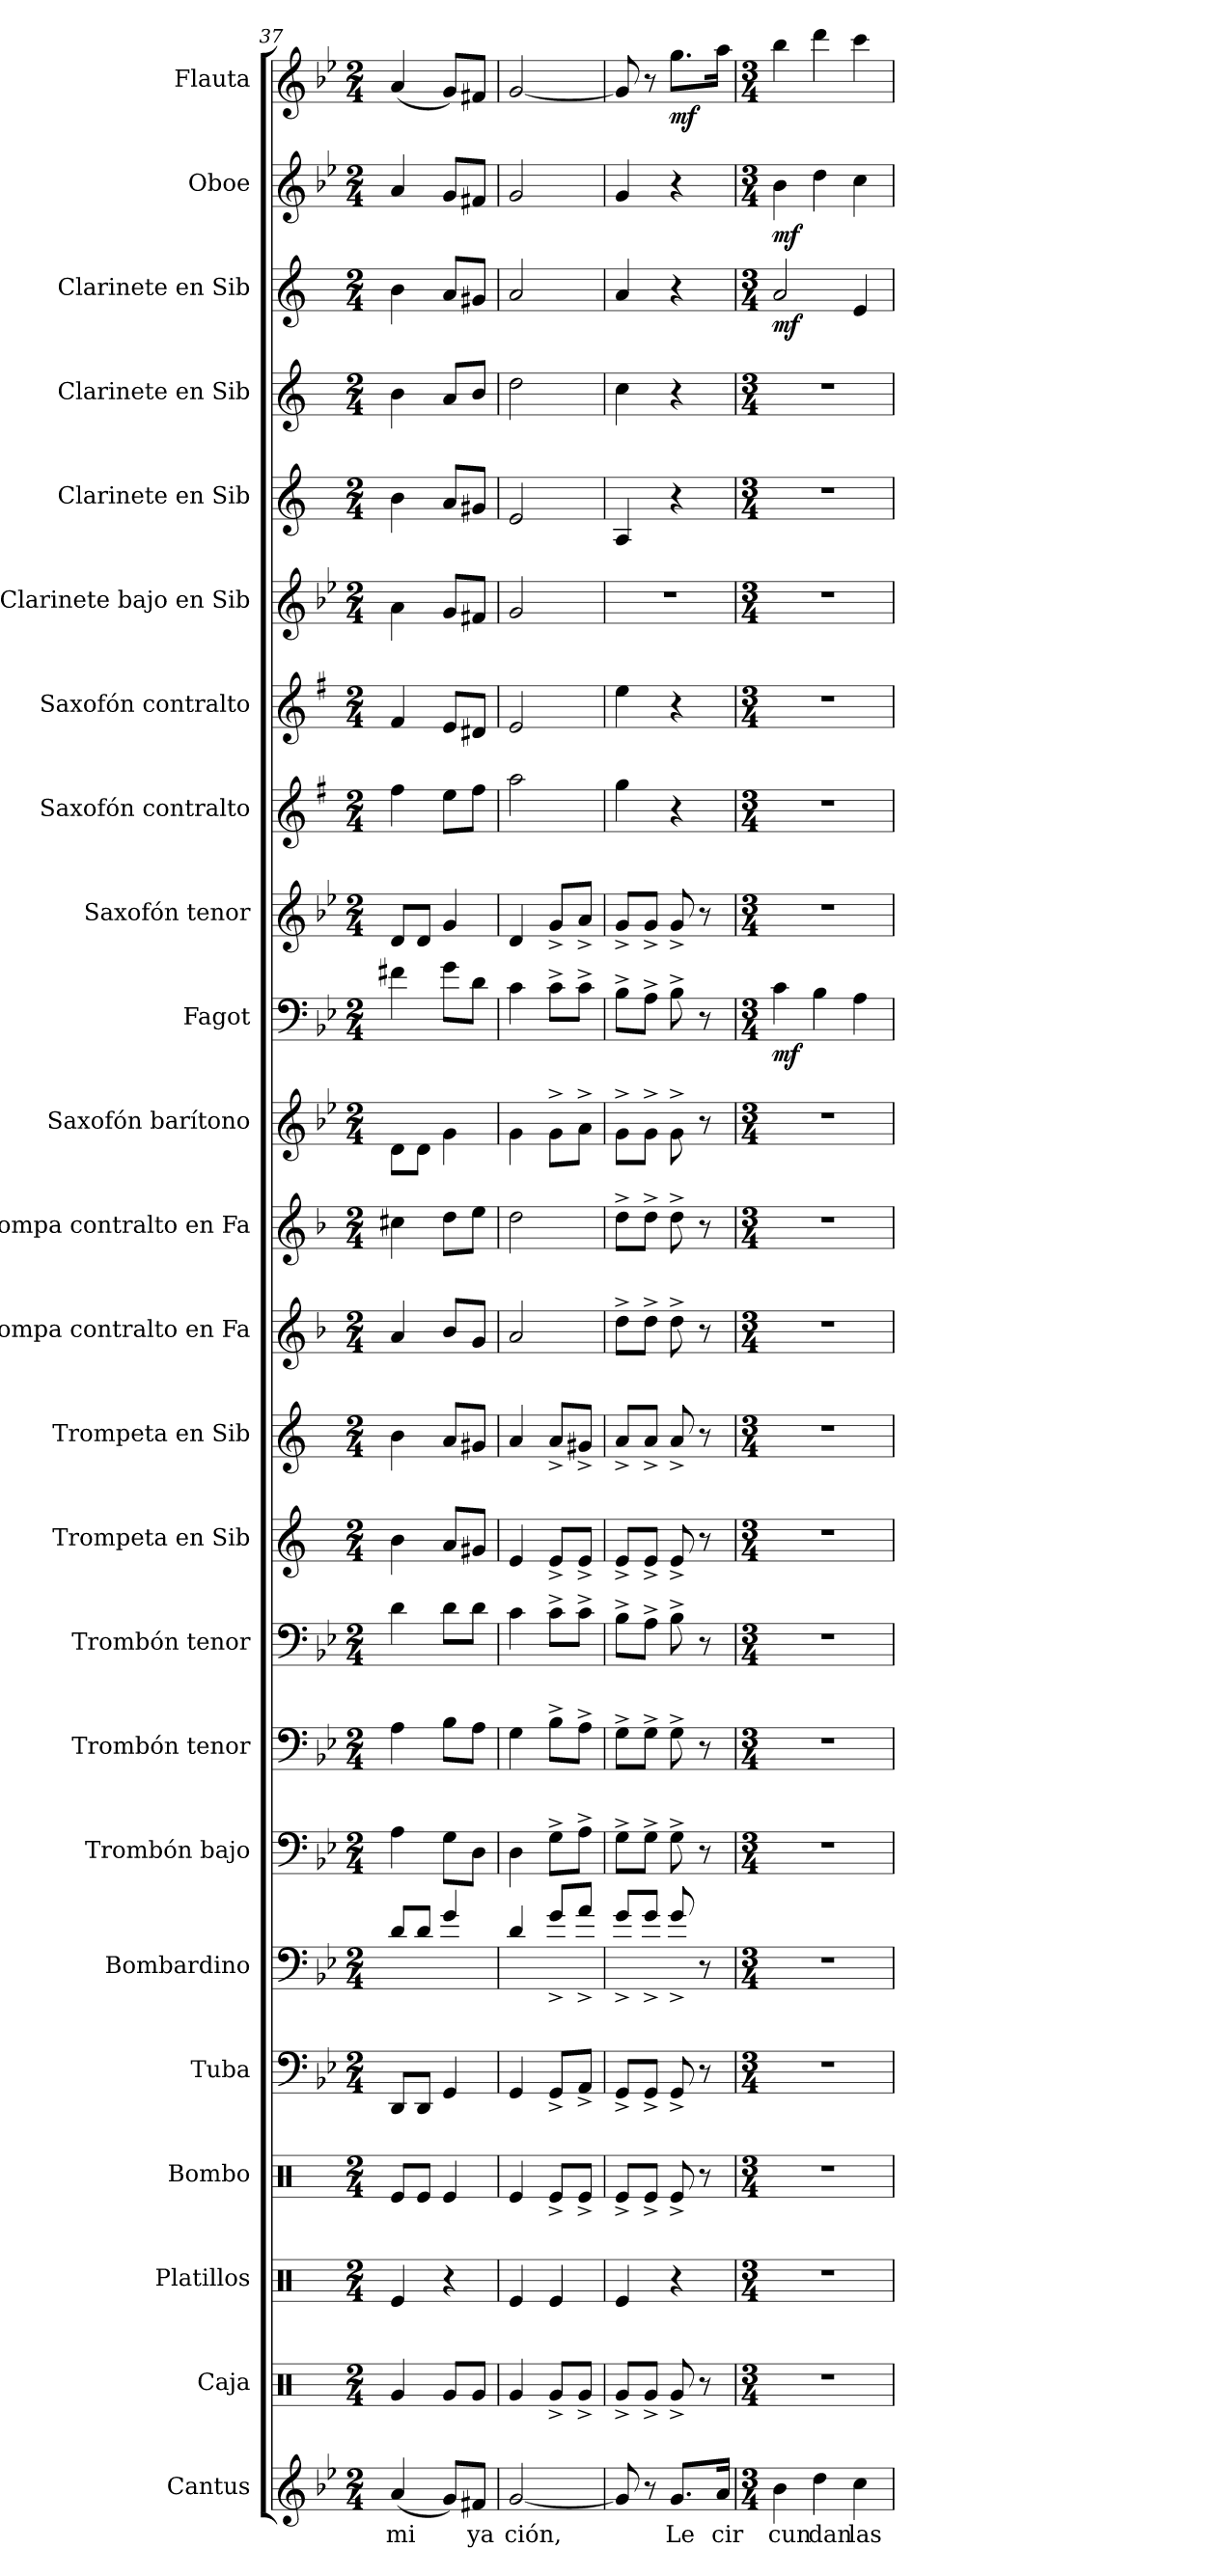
**kern	**text	**kern	**kern	**kern	**kern	**kern	**kern	**kern	**kern	**kern	**kern	**kern	**kern	**kern	**kern	**dynam	**kern	**kern	**kern	**kern	**kern	**kern	**kern	**dynam	**kern	**dynam	**kern	**dynam
*part24	*part24	*part23	*part22	*part21	*part20	*part19	*part18	*part17	*part16	*part15	*part14	*part13	*part12	*part11	*part10	*part10	*part9	*part8	*part7	*part6	*part5	*part4	*part3	*part3	*part2	*part2	*part1	*part1
*staff24	*staff24	*staff23	*staff22	*staff21	*staff20	*staff19	*staff18	*staff17	*staff16	*staff15	*staff14	*staff13	*staff12	*staff11	*staff10	*staff10	*staff9	*staff8	*staff7	*staff6	*staff5	*staff4	*staff3	*staff3	*staff2	*staff2	*staff1	*staff1
*I"Cantus	*	*I"Caja	*I"Platillos	*I"Bombo	*I"Tuba	*I"Bombardino	*I"Trombón bajo	*I"Trombón tenor	*I"Trombón tenor	*I"Trompeta en Sib	*I"Trompeta en Sib	*I"Trompa contralto en Fa	*I"Trompa contralto en Fa	*I"Saxofón barítono	*I"Fagot	*	*I"Saxofón tenor	*I"Saxofón contralto	*I"Saxofón contralto	*I"Clarinete bajo en Sib	*I"Clarinete en Sib	*I"Clarinete en Sib	*I"Clarinete en Sib	*	*I"Oboe	*	*I"Flauta	*
*I'Cant.	*	*I'Caja	*I'Plat.	*I'Bmb.	*I'Tba.	*I'Bomb.	*I'Tbn. baj.	*I'Tbn.	*I'Tbn.	*I'Tpt.	*I'Tpt.	*I'Trmp. La	*I'Trmp. La	*I'Sax. bar.	*	*	*I'Sax. ten.	*I'Sax. ctrl.	*I'Sax. ctrl.	*I'Cl. bajo	*I'Cl.	*I'Cl.	*I'Cl.	*	*I'Ob.	*	*I'Fl.	*
*clefG2	*	*clefX	*clefX	*clefX	*clefF4	*clefF4	*clefF4	*clefF4	*clefF4	*clefG2	*clefG2	*clefG2	*clefG2	*clefG2	*clefF4	*	*clefG2	*clefG2	*clefG2	*clefG2	*clefG2	*clefG2	*clefG2	*	*clefG2	*	*clefG2	*
*	*	*	*	*	*	*ITrd8c14	*	*	*	*ITrd1c2	*ITrd1c2	*ITrd4c7	*ITrd4c7	*ITrd12c21	*	*	*ITrd8c14	*ITrd5c9	*ITrd5c9	*ITrd8c14	*ITrd1c2	*ITrd1c2	*ITrd1c2	*	*	*	*	*
*k[b-e-]	*	*k[]	*k[]	*k[]	*k[b-e-]	*k[b-e-]	*k[b-e-]	*k[b-e-]	*k[b-e-]	*k[b-e-]	*k[b-e-]	*k[b-e-]	*k[b-e-]	*k[b-e-]	*k[b-e-]	*	*k[b-e-]	*k[b-e-]	*k[b-e-]	*k[b-e-]	*k[b-e-]	*k[b-e-]	*k[b-e-]	*	*k[b-e-]	*	*k[b-e-]	*
*B-:	*	*C:	*C:	*C:	*B-:	*B-:	*B-:	*B-:	*B-:	*B-:	*B-:	*B-:	*B-:	*B-:	*B-:	*	*B-:	*B-:	*B-:	*B-:	*B-:	*B-:	*B-:	*	*B-:	*	*B-:	*
*M2/4	*	*M2/4	*M2/4	*M2/4	*M2/4	*M2/4	*M2/4	*M2/4	*M2/4	*M2/4	*M2/4	*M2/4	*M2/4	*M2/4	*M2/4	*	*M2/4	*M2/4	*M2/4	*M2/4	*M2/4	*M2/4	*M2/4	*	*M2/4	*	*M2/4	*
=37	=37	=37	=37	=37	=37	=37	=37	=37	=37	=37	=37	=37	=37	=37	=37	=37	=37	=37	=37	=37	=37	=37	=37	=37	=37	=37	=37	=37
!	!LO:LY:b:color=#000000	!	!	!	!	!	!	!	!	!	!	!	!	!	!	!	!	!	!	!	!	!	!	!	!	!	!	!
(4ai/	mi	4Rgi/	4Rei/	8Rei/L	8DDi/L	8Di/L	4Ai\	4Ai\	4di\	4ai\	4ai\	4di/	4f#Xi\	8Di\L	4f#Xi\	.	8Di/L	4ai\	4Ai/	4Ai\	4ai\	4ai\	4ai\	.	4ai/	.	(4ai/	.
.	.	.	.	8Rei/J	8DDi/J	8Di/J	.	.	.	.	.	.	.	8Di\J	.	.	8Di/J	.	.	.	.	.	.	.	.	.	.	.
8gi/L)	.	8Rgi/L	4r	4Rei/	4GGi/	4Gi/	8Gi\L	8B-i\L	8di\L	8gi/L	8gi/L	8e-i/L	8gi\L	4Gi\	8gi\L	.	4Gi/	8gi\L	8Gi/L	8Gi/L	8gi/L	8gi/L	8gi/L	.	8gi/L	.	8gi/L)	.
!	!LO:LY:b:color=#000000	!	!	!	!	!	!	!	!	!	!	!	!	!	!	!	!	!	!	!	!	!	!	!	!	!	!	!
8f#Xi/J	ya	8Rgi/J	.	.	.	.	8Di\J	8Ai\J	8di\J	8f#Xi/J	8f#Xi/J	8ci/J	8ai\J	.	8di\J	.	.	8ai\J	8F#Xi/J	8F#Xi/J	8f#Xi/J	8ai/J	8f#Xi/J	.	8f#Xi/J	.	8f#Xi/J	.
=38	=38	=38	=38	=38	=38	=38	=38	=38	=38	=38	=38	=38	=38	=38	=38	=38	=38	=38	=38	=38	=38	=38	=38	=38	=38	=38	=38	=38
!	!LO:LY:b:color=#000000	!	!	!	!	!	!	!	!	!	!	!	!	!	!	!	!	!	!	!	!	!	!	!	!	!	!	!
[2gi/	ción,	4Rgi/	4Rei/	4Rei/	4GGi/	4Di/	4Di\	4Gi\	4ci\	4di/	4gi/	2di/	2gi\	4Gi\	4ci\	.	4Di/	2cci\	2Gi/	2Gi/	2di/	2cci\	2gi/	.	2gi/	.	[2gi/	.
.	.	8Rg^i/L	4Rei/	8Re^i/L	8GG^i/L	8G^i/L	8G^i\L	8B-^i\L	8c^i\L	8d^i/L	8g^i/L	.	.	8G^i\L	8c^i\L	.	8G^i/L	.	.	.	.	.	.	.	.	.	.	.
.	.	8Rg^i/J	.	8Re^i/J	8AA^i/J	8A^i/J	8A^i\J	8A^i\J	8c^i\J	8d^i/J	8f#X^i/J	.	.	8A^i\J	8c^i\J	.	8A^i/J	.	.	.	.	.	.	.	.	.	.	.
=39	=39	=39	=39	=39	=39	=39	=39	=39	=39	=39	=39	=39	=39	=39	=39	=39	=39	=39	=39	=39	=39	=39	=39	=39	=39	=39	=39	=39
!	!	!	!	!	!	!	!	!	!	!	!	!	!	!	!	!	!	!	!	!LO:N:vis=1	!	!	!	!	!	!	!	!
8gi/]	.	8Rg^i/L	4Rei/	8Re^i/L	8GG^i/L	8G^i/L	8G^i\L	8G^i\L	8B-^i\L	8d^i/L	8g^i/L	8g^i\L	8g^i\L	8G^i\L	8B-^i\L	.	8G^i/L	4b-i\	4gi\	2r	4Gi/	4b-i\	4gi/	.	4gi/	.	8gi/]	.
8r	.	8Rg^i/J	.	8Re^i/J	8GG^i/J	8G^i/J	8G^i\J	8G^i\J	8A^i\J	8d^i/J	8g^i/J	8g^i\J	8g^i\J	8G^i\J	8A^i\J	.	8G^i/J	.	.	.	.	.	.	.	.	.	8r	.
!	!LO:LY:b:color=#000000	!	!	!	!	!	!	!	!	!	!	!	!	!	!	!	!	!	!	!	!	!	!	!	!	!	!	!
8.gi/L	Le	8Rg^i/	4r	8Re^i/	8GG^i/	8G^i/	8G^i\	8G^i\	8B-^i\	8d^i/	8g^i/	8g^i\	8g^i\	8G^i\	8B-^i\	.	8G^i/	4r	4r	.	4r	4r	4r	.	4r	.	8.ggi\L	mf
.	.	8r	.	8r	8r	8r	8r	8r	8r	8r	8r	8r	8r	8r	8r	.	8r	.	.	.	.	.	.	.	.	.	.	.
!	!LO:LY:b:color=#000000	!	!	!	!	!	!	!	!	!	!	!	!	!	!	!	!	!	!	!	!	!	!	!	!	!	!	!
16ai/Jk	cir	.	.	.	.	.	.	.	.	.	.	.	.	.	.	.	.	.	.	.	.	.	.	.	.	.	16aai\Jk	.
=40	=40	=40	=40	=40	=40	=40	=40	=40	=40	=40	=40	=40	=40	=40	=40	=40	=40	=40	=40	=40	=40	=40	=40	=40	=40	=40	=40	=40
*M3/4	*	*M3/4	*M3/4	*M3/4	*M3/4	*M3/4	*M3/4	*M3/4	*M3/4	*M3/4	*M3/4	*M3/4	*M3/4	*M3/4	*M3/4	*	*M3/4	*M3/4	*M3/4	*M3/4	*M3/4	*M3/4	*M3/4	*	*M3/4	*	*M3/4	*
!	!LO:LY:b:color=#000000	!LO:N:vis=1	!LO:N:vis=1	!LO:N:vis=1	!LO:N:vis=1	!LO:N:vis=1	!LO:N:vis=1	!LO:N:vis=1	!LO:N:vis=1	!LO:N:vis=1	!LO:N:vis=1	!LO:N:vis=1	!LO:N:vis=1	!LO:N:vis=1	!	!	!LO:N:vis=1	!LO:N:vis=1	!LO:N:vis=1	!LO:N:vis=1	!LO:N:vis=1	!LO:N:vis=1	!	!	!	!	!	!
4b-i\	cun	2.r	2.r	2.r	2.r	2.r	2.r	2.r	2.r	2.r	2.r	2.r	2.r	2.r	4ci\	mf	2.r	2.r	2.r	2.r	2.r	2.r	2gi/	mf	4b-i\	mf	4bb-i\	.
!	!LO:LY:b:color=#000000	!	!	!	!	!	!	!	!	!	!	!	!	!	!	!	!	!	!	!	!	!	!	!	!	!	!	!
4ddi\	dan	.	.	.	.	.	.	.	.	.	.	.	.	.	4B-i\	.	.	.	.	.	.	.	.	.	4ddi\	.	4dddi\	.
!	!LO:LY:b:color=#000000	!	!	!	!	!	!	!	!	!	!	!	!	!	!	!	!	!	!	!	!	!	!	!	!	!	!	!
4cci\	las	.	.	.	.	.	.	.	.	.	.	.	.	.	4Ai\	.	.	.	.	.	.	.	4di/	.	4cci\	.	4ccci\	.
=	=	=	=	=	=	=	=	=	=	=	=	=	=	=	=	=	=	=	=	=	=	=	=	=	=	=	=	=
*-	*-	*-	*-	*-	*-	*-	*-	*-	*-	*-	*-	*-	*-	*-	*-	*-	*-	*-	*-	*-	*-	*-	*-	*-	*-	*-	*-	*-
